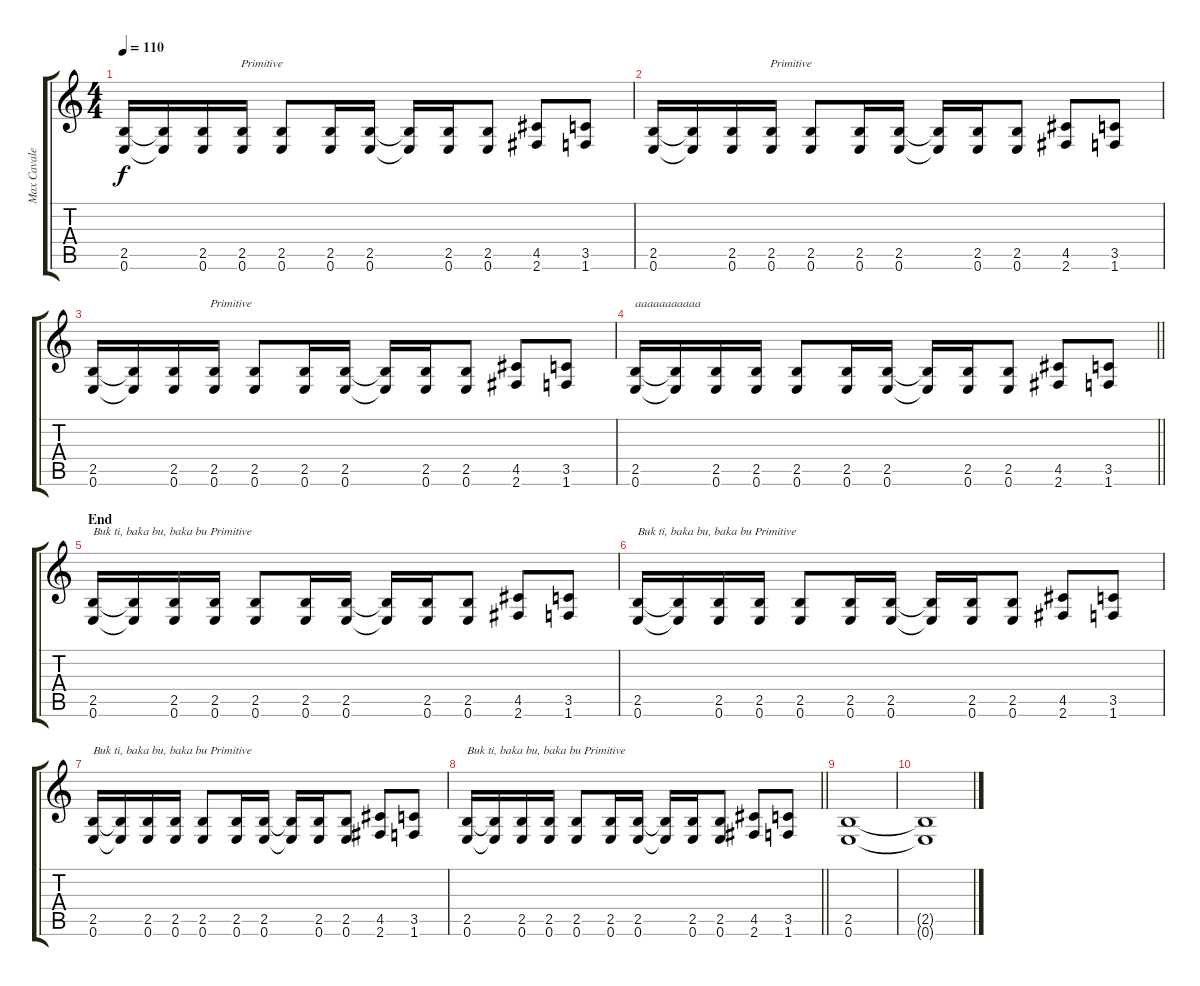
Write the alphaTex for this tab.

\track ("Max Cavalera" "Max Cavale") {instrument distortionguitar}
\staff {score tabs}
\tuning (E4 B3 G3 D3 A2 E2) {hide}
\ts (4 4)
\section ("" "")
\tempo 110
\clef g2
\ks c
(2.5 0.6).16{txt "                                       Primitive" dy f} (2.5{t} 0.6{t}).16 (2.5 0.6).16 (2.5 0.6).16 (2.5 0.6).8 (2.5 0.6).16 (2.5 0.6).16 (2.5{t} 0.6{t}).16 (2.5 0.6).16 (2.5 0.6).8 (4.5 2.6).8 (3.5 1.6).8 |
(2.5 0.6).16{txt "                                       Primitive"} (2.5{t} 0.6{t}).16 (2.5 0.6).16 (2.5 0.6).16 (2.5 0.6).8 (2.5 0.6).16 (2.5 0.6).16 (2.5{t} 0.6{t}).16 (2.5 0.6).16 (2.5 0.6).8 (4.5 2.6).8 (3.5 1.6).8 |
(2.5 0.6).16{txt "                                       Primitive"} (2.5{t} 0.6{t}).16 (2.5 0.6).16 (2.5 0.6).16 (2.5 0.6).8 (2.5 0.6).16 (2.5 0.6).16 (2.5{t} 0.6{t}).16 (2.5 0.6).16 (2.5 0.6).8 (4.5 2.6).8 (3.5 1.6).8 |
\barLineRight lightlight
(2.5 0.6).16{txt "aaaaaaaaaaa                                       "} (2.5{t} 0.6{t}).16 (2.5 0.6).16 (2.5 0.6).16 (2.5 0.6).8 (2.5 0.6).16 (2.5 0.6).16 (2.5{t} 0.6{t}).16 (2.5 0.6).16 (2.5 0.6).8 (4.5 2.6).8 (3.5 1.6).8 |
\section ("" "End")
(2.5 0.6).16{txt "Buk ti, baka bu, baka bu Primitive"} (2.5{t} 0.6{t}).16 (2.5 0.6).16 (2.5 0.6).16 (2.5 0.6).8 (2.5 0.6).16 (2.5 0.6).16 (2.5{t} 0.6{t}).16 (2.5 0.6).16 (2.5 0.6).8 (4.5 2.6).8 (3.5 1.6).8 |
(2.5 0.6).16{txt "Buk ti, baka bu, baka bu Primitive"} (2.5{t} 0.6{t}).16 (2.5 0.6).16 (2.5 0.6).16 (2.5 0.6).8 (2.5 0.6).16 (2.5 0.6).16 (2.5{t} 0.6{t}).16 (2.5 0.6).16 (2.5 0.6).8 (4.5 2.6).8 (3.5 1.6).8 |
(2.5 0.6).16{txt "Buk ti, baka bu, baka bu Primitive"} (2.5{t} 0.6{t}).16 (2.5 0.6).16 (2.5 0.6).16 (2.5 0.6).8 (2.5 0.6).16 (2.5 0.6).16 (2.5{t} 0.6{t}).16 (2.5 0.6).16 (2.5 0.6).8 (4.5 2.6).8 (3.5 1.6).8 |
\barLineRight lightlight
(2.5 0.6).16{txt "Buk ti, baka bu, baka bu Primitive"} (2.5{t} 0.6{t}).16 (2.5 0.6).16 (2.5 0.6).16 (2.5 0.6).8 (2.5 0.6).16 (2.5 0.6).16 (2.5{t} 0.6{t}).16 (2.5 0.6).16 (2.5 0.6).8 (4.5 2.6).8 (3.5 1.6).8 |
(2.5 0.6).1 |
(2.5{t} 0.6{t}).1
